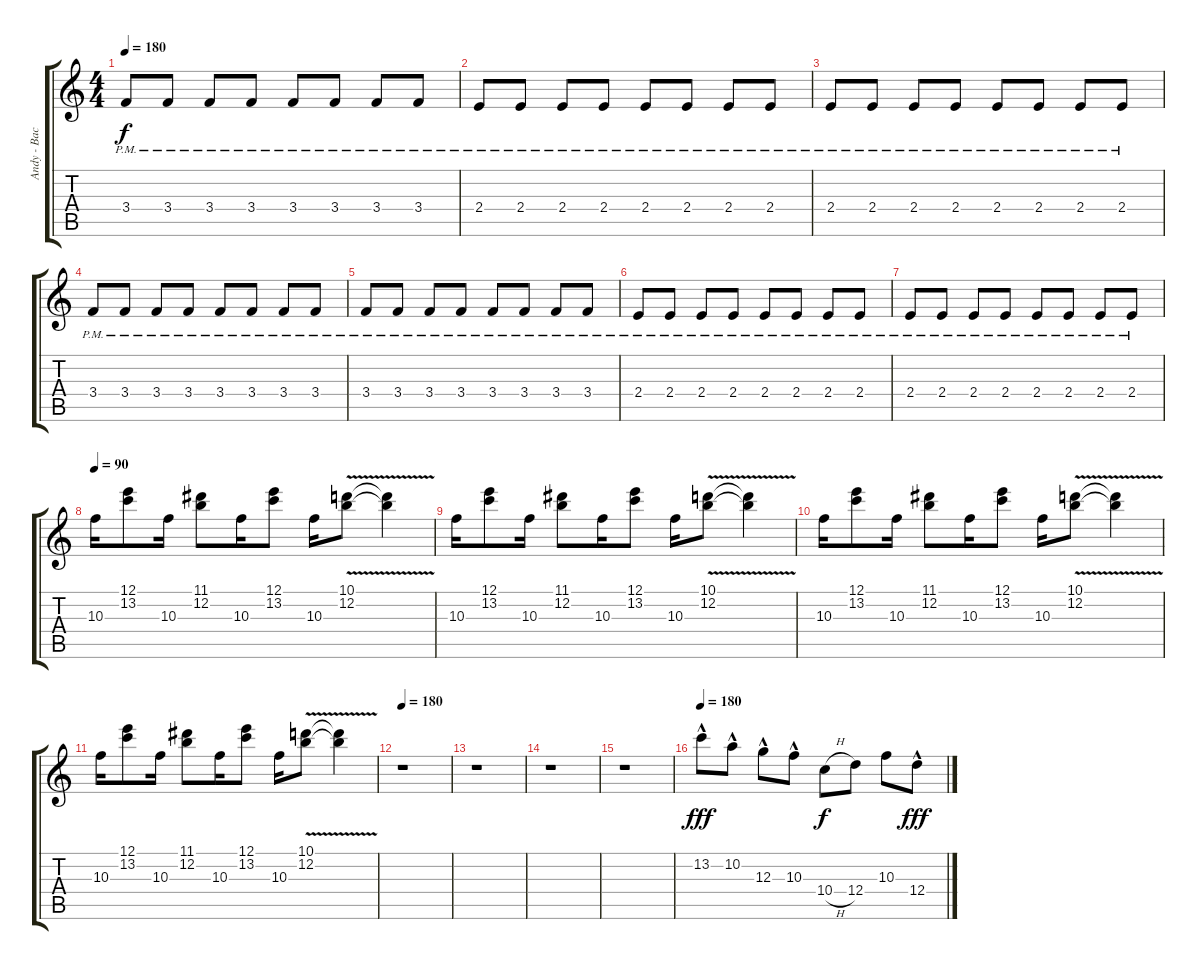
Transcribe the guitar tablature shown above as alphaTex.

\track ("Andy - Backround/Solo" "Andy - Bac") {instrument overdrivenguitar}
\staff {score tabs}
\tuning (E4 B3 G3 D3 A2 E2) {hide}
\ts (4 4)
\tempo 180
\clef g2
\ks c
3.4{pm}.8{dy f} 3.4{pm}.8 3.4{pm}.8 3.4{pm}.8 3.4{pm}.8 3.4{pm}.8 3.4{pm}.8 3.4{pm}.8 |
2.4{pm}.8 2.4{pm}.8 2.4{pm}.8 2.4{pm}.8 2.4{pm}.8 2.4{pm}.8 2.4{pm}.8 2.4{pm}.8 |
2.4{pm}.8 2.4{pm}.8 2.4{pm}.8 2.4{pm}.8 2.4{pm}.8 2.4{pm}.8 2.4{pm}.8 2.4{pm}.8 |
3.4{pm}.8 3.4{pm}.8 3.4{pm}.8 3.4{pm}.8 3.4{pm}.8 3.4{pm}.8 3.4{pm}.8 3.4{pm}.8 |
3.4{pm}.8 3.4{pm}.8 3.4{pm}.8 3.4{pm}.8 3.4{pm}.8 3.4{pm}.8 3.4{pm}.8 3.4{pm}.8 |
2.4{pm}.8 2.4{pm}.8 2.4{pm}.8 2.4{pm}.8 2.4{pm}.8 2.4{pm}.8 2.4{pm}.8 2.4{pm}.8 |
2.4{pm}.8 2.4{pm}.8 2.4{pm}.8 2.4{pm}.8 2.4{pm}.8 2.4{pm}.8 2.4{pm}.8 2.4{pm}.8 |
\tempo 90
10.3.16 (12.1 13.2).8 10.3.16 (11.1 12.2).8 10.3.16 (12.1 13.2).8 10.3.16 (10.1{v} 12.2).8 (10.1{t} 12.2{t}).4 |
10.3.16 (12.1 13.2).8 10.3.16 (11.1 12.2).8 10.3.16 (12.1 13.2).8 10.3.16 (10.1 12.2{v}).8 (10.1{t} 12.2{t}).4 |
10.3.16 (12.1 13.2).8 10.3.16 (11.1 12.2).8 10.3.16 (12.1 13.2).8 10.3.16 (10.1{v} 12.2).8 (10.1{t} 12.2{t}).4 |
10.3.16 (12.1 13.2).8 10.3.16 (11.1 12.2).8 10.3.16 (12.1 13.2).8 10.3.16 (10.1 12.2{v}).8 (10.1{t} 12.2{t}).4 |
\tempo 180
r.1 |
r.1 |
r.1 |
r.1 |
\tempo 180
13.2{hac}.8{dy fff} 10.2{hac}.8 12.3{hac}.8 10.3{hac}.8 10.4{h}.8{dy f} 12.4.8 10.3.8 12.4{hac}.8{dy fff}
